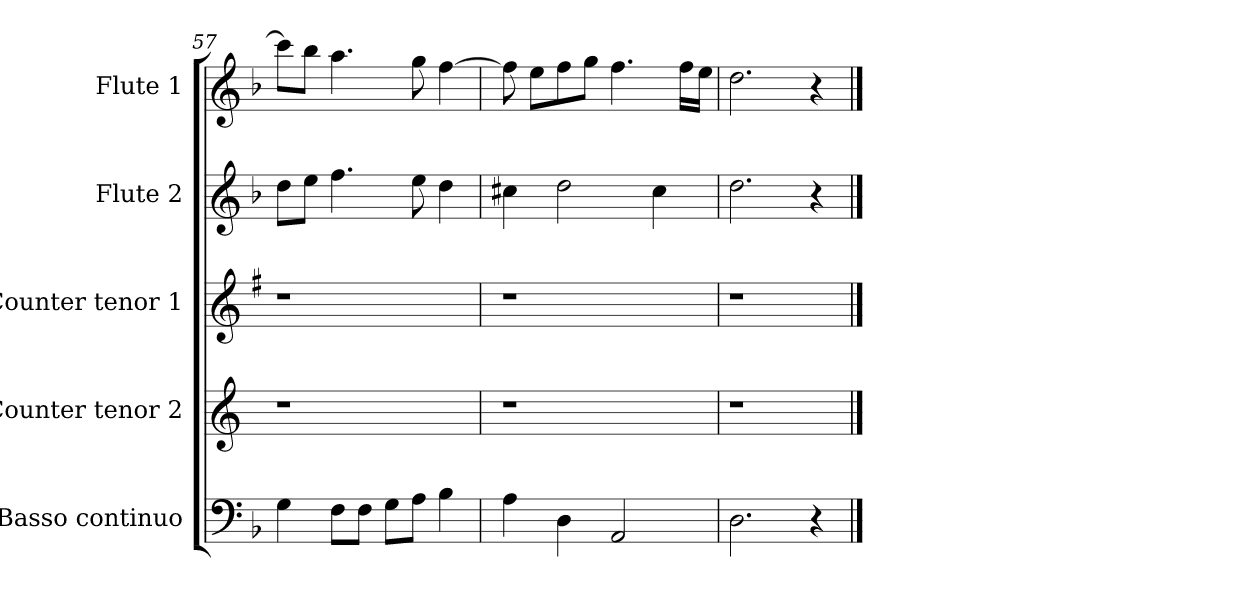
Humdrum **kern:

**kern	**kern	**kern	**kern	**kern
*part5	*part4	*part3	*part2	*part1
*staff5	*staff4	*staff3	*staff2	*staff1
*I"Basso continuo	*I"Counter tenor 2	*I"Counter tenor 1	*I"Flute 2	*I"Flute 1
*I'Bc	*I'Ct. 2	*I'Ct 1	*I'Fl. 2	*I'Fl. 1
*clefF4	*clefG2	*clefG2	*clefG2	*clefG2
*	*ITrd4c7	*ITrd1c2	*	*
*k[b-]	*k[b-]	*k[b-]	*k[b-]	*k[b-]
*F:	*F:	*F:	*F:	*F:
=57	=57	=57	=57	=57
4G\	1r	1r	8dd\L	8ccc\L]
.	.	.	8ee\J	8bb-\J
8F\L	.	.	4.ff\	4.aa\
8F\J	.	.	.	.
8G\L	.	.	.	.
8A\J	.	.	8ee\	8gg\
4B-\	.	.	4dd\	[4ff\
=58	=58	=58	=58	=58
4A\	1r	1r	4cc#X\	8ff\]
.	.	.	.	8ee\L
4D\	.	.	2dd\	8ff\
.	.	.	.	8gg\J
2AA/	.	.	.	4.ff\
.	.	.	4cc#\	.
.	.	.	.	16ff\LL
.	.	.	.	16ee\JJ
=59	=59	=59	=59	=59
2.D\	1r	1r	2.dd\	2.dd\
4r	.	.	4r	4r
==	==	==	==	==
*-	*-	*-	*-	*-
